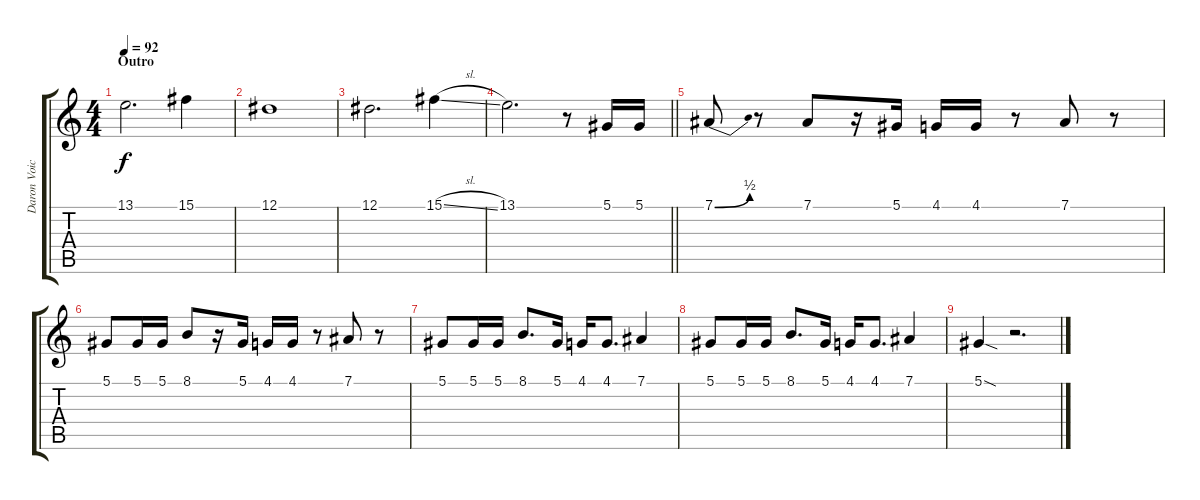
\track ("Daron Voice" "Daron Voic") {instrument oboe}
\staff {score tabs}
\tuning (Eb4 Bb3 Gb3 Db3 Ab2 Db2) {hide}
\ts (4 4)
\section ("" "Outro")
\tempo 92
\clef g2
\ks c
13.1.2{d dy f} 15.1.4 |
12.1.1 |
12.1.2{d} 15.1{sl}.4 |
\barLineRight lightlight
13.1.2{d} r.8 5.1.16 5.1.16 |
\section ("" "")
7.1{be (bend 0 0 60 2)}.8 r.8 7.1.8 r.16 5.1.16 4.1.16 4.1.16 r.8 7.1.8 r.8 |
5.1.8 5.1.16 5.1.16 8.1.8 r.16 5.1.16 4.1.16 4.1.16 r.8 7.1.8 r.8 |
5.1.8 5.1.16 5.1.16 8.1.8{d} 5.1.16 4.1.16 4.1.8{d} 7.1.4 |
5.1.8 5.1.16 5.1.16 8.1.8{d} 5.1.16 4.1.16 4.1.8{d} 7.1.4 |
5.1{sod}.4 r.2{d}
